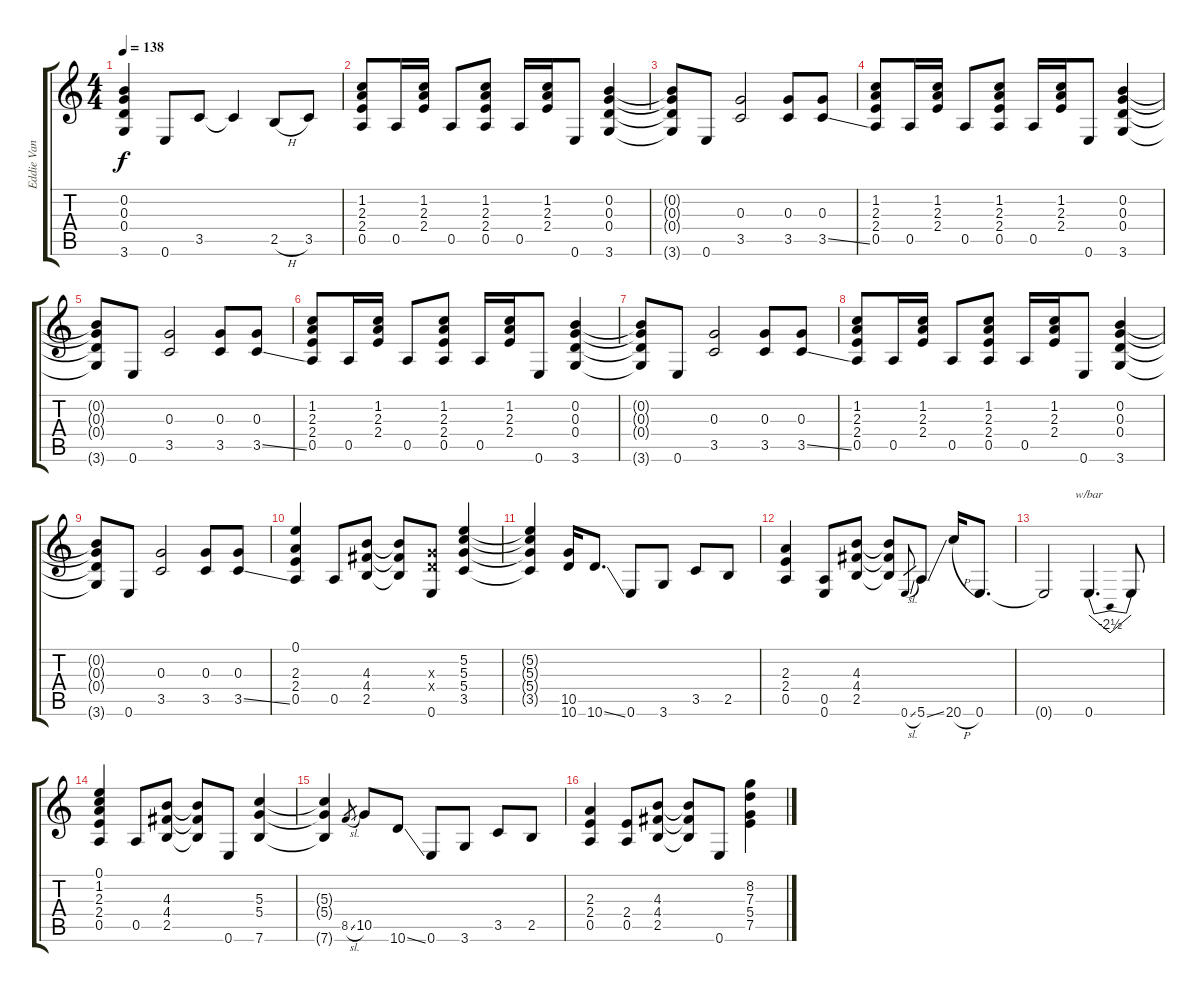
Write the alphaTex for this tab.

\track ("Eddie Van Halen " "Eddie Van ") {solo instrument overdrivenguitar}
\staff {score tabs}
\tuning (E4 B3 G3 D3 A2 E2) {hide}
\ts (4 4)
\tempo 138
\clef g2
\ks c
(0.2{t} 0.3{t} 0.4{t} 3.6{t}).4{dy f} 0.6.8 3.5.8 3.5{t}.4 2.5{h}.8 3.5.8 |
(1.2 2.3 2.4 0.5).8 0.5.16 (1.2 2.3 2.4).16 0.5.8 (1.2 2.3 2.4 0.5).8 0.5.16 (1.2 2.3 2.4).16 0.6.8 (0.2 0.3 0.4 3.6).4 |
(0.2{t} 0.3{t} 0.4{t} 3.6{t}).8 0.6.8 (0.3 3.5).2 (0.3 3.5).8 (0.3 3.5{ss}).8 |
(1.2 2.3 2.4 0.5).8 0.5.16 (1.2 2.3 2.4).16 0.5.8 (1.2 2.3 2.4 0.5).8 0.5.16 (1.2 2.3 2.4).16 0.6.8 (0.2 0.3 0.4 3.6).4 |
(0.2{t} 0.3{t} 0.4{t} 3.6{t}).8 0.6.8 (0.3 3.5).2 (0.3 3.5).8 (0.3 3.5{ss}).8 |
(1.2 2.3 2.4 0.5).8 0.5.16 (1.2 2.3 2.4).16 0.5.8 (1.2 2.3 2.4 0.5).8 0.5.16 (1.2 2.3 2.4).16 0.6.8 (0.2 0.3 0.4 3.6).4 |
(0.2{t} 0.3{t} 0.4{t} 3.6{t}).8 0.6.8 (0.3 3.5).2 (0.3 3.5).8 (0.3 3.5{ss}).8 |
(1.2 2.3 2.4 0.5).8 0.5.16 (1.2 2.3 2.4).16 0.5.8 (1.2 2.3 2.4 0.5).8 0.5.16 (1.2 2.3 2.4).16 0.6.8 (0.2 0.3 0.4 3.6).4 |
(0.2{t} 0.3{t} 0.4{t} 3.6{t}).8 0.6.8 (0.3 3.5).2 (0.3 3.5).8 (0.3 3.5{ss}).8 |
(0.1 2.3 2.4 0.5).4 0.5.8 (4.3 4.4 2.5).8 (4.3{t} 4.4{t} 2.5{t}).8 (0.3{x} 0.4{x} 0.6).8 (5.2 5.3 5.4 3.5).4 |
(5.2{t} 5.3{t} 5.4{t} 3.5{t}).4 (10.5 10.6).16 10.6{ss}.8{d} 0.6.8 3.6.8 3.5.8 2.5.8 |
(2.3 2.4 0.5).4 (0.5 0.6).8 (4.3 4.4 2.5).8 (4.3{t} 4.4{t} 2.5{t}).8 0.6{sl}.8{gr} 5.6{ss}.8 20.6{h}.16 0.6.8{d} |
0.6{t}.2 0.6.4{d tbe (dip default 0 0 30 -10 60 0)} 0.6{t}.8 |
(0.1 1.2 2.3 2.4 0.5).4 0.5.8 (4.3 4.4 2.5).8 (4.3{t} 4.4{t} 2.5{t}).8 0.6.8 (5.3 5.4 7.6).4 |
(5.3{t} 5.4{t} 7.6{t}).4 8.5{sl}.8{gr} 10.5.8 10.6{ss}.8 0.6.8 3.6.8 3.5.8 2.5.8 |
(2.3 2.4 0.5).4 (2.4 0.5).8 (4.3 4.4 2.5).8 (4.3{t} 4.4{t} 2.5{t}).8 0.6.8 (8.2 7.3 5.4 7.5).4
